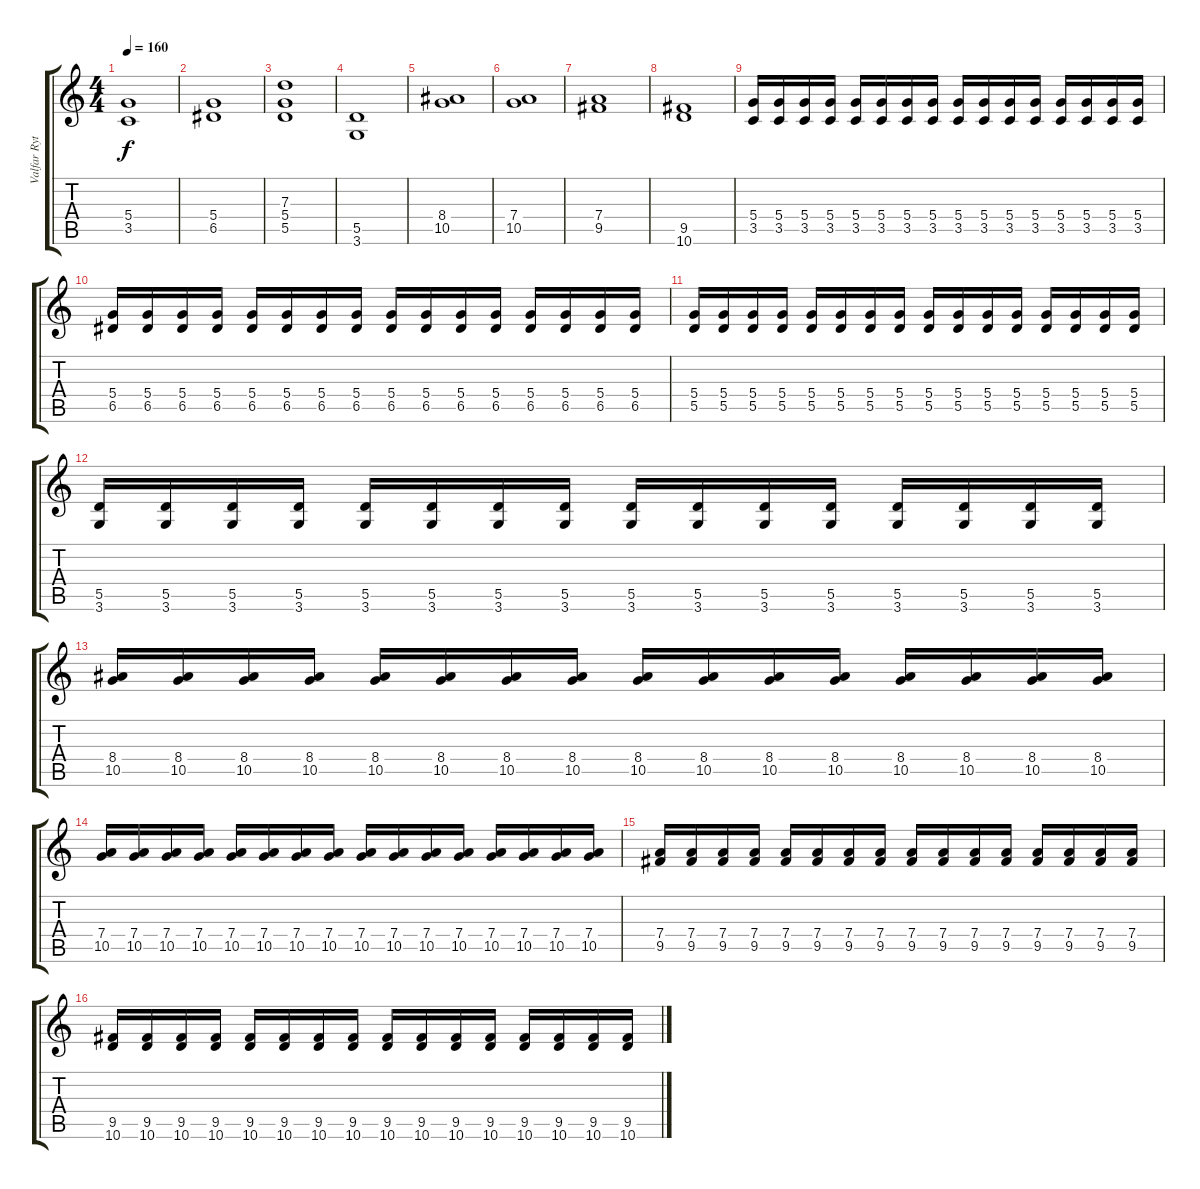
\track ("Valfar Rytme gitar" "Valfar Ryt") {instrument overdrivenguitar}
\staff {score tabs}
\tuning (E4 B3 G3 D3 A2 E2) {hide}
\ts (4 4)
\tempo 160
\clef g2
\ks c
(5.4 3.5).1{dy f} |
(5.4 6.5).1 |
(7.3 5.4 5.5).1 |
(5.5 3.6).1 |
(8.4 10.5).1 |
(7.4 10.5).1 |
(7.4 9.5).1 |
(9.5 10.6).1 |
(5.4 3.5).16 (5.4 3.5).16 (5.4 3.5).16 (5.4 3.5).16 (5.4 3.5).16 (5.4 3.5).16 (5.4 3.5).16 (5.4 3.5).16 (5.4 3.5).16 (5.4 3.5).16 (5.4 3.5).16 (5.4 3.5).16 (5.4 3.5).16 (5.4 3.5).16 (5.4 3.5).16 (5.4 3.5).16 |
(5.4 6.5).16 (5.4 6.5).16 (5.4 6.5).16 (5.4 6.5).16 (5.4 6.5).16 (5.4 6.5).16 (5.4 6.5).16 (5.4 6.5).16 (5.4 6.5).16 (5.4 6.5).16 (5.4 6.5).16 (5.4 6.5).16 (5.4 6.5).16 (5.4 6.5).16 (5.4 6.5).16 (5.4 6.5).16 |
(5.4 5.5).16 (5.4 5.5).16 (5.4 5.5).16 (5.4 5.5).16 (5.4 5.5).16 (5.4 5.5).16 (5.4 5.5).16 (5.4 5.5).16 (5.4 5.5).16 (5.4 5.5).16 (5.4 5.5).16 (5.4 5.5).16 (5.4 5.5).16 (5.4 5.5).16 (5.4 5.5).16 (5.4 5.5).16 |
(5.5 3.6).16 (5.5 3.6).16 (5.5 3.6).16 (5.5 3.6).16 (5.5 3.6).16 (5.5 3.6).16 (5.5 3.6).16 (5.5 3.6).16 (5.5 3.6).16 (5.5 3.6).16 (5.5 3.6).16 (5.5 3.6).16 (5.5 3.6).16 (5.5 3.6).16 (5.5 3.6).16 (5.5 3.6).16 |
(8.4 10.5).16 (8.4 10.5).16 (8.4 10.5).16 (8.4 10.5).16 (8.4 10.5).16 (8.4 10.5).16 (8.4 10.5).16 (8.4 10.5).16 (8.4 10.5).16 (8.4 10.5).16 (8.4 10.5).16 (8.4 10.5).16 (8.4 10.5).16 (8.4 10.5).16 (8.4 10.5).16 (8.4 10.5).16 |
(7.4 10.5).16 (7.4 10.5).16 (7.4 10.5).16 (7.4 10.5).16 (7.4 10.5).16 (7.4 10.5).16 (7.4 10.5).16 (7.4 10.5).16 (7.4 10.5).16 (7.4 10.5).16 (7.4 10.5).16 (7.4 10.5).16 (7.4 10.5).16 (7.4 10.5).16 (7.4 10.5).16 (7.4 10.5).16 |
(7.4 9.5).16 (7.4 9.5).16 (7.4 9.5).16 (7.4 9.5).16 (7.4 9.5).16 (7.4 9.5).16 (7.4 9.5).16 (7.4 9.5).16 (7.4 9.5).16 (7.4 9.5).16 (7.4 9.5).16 (7.4 9.5).16 (7.4 9.5).16 (7.4 9.5).16 (7.4 9.5).16 (7.4 9.5).16 |
(9.5 10.6).16 (9.5 10.6).16 (9.5 10.6).16 (9.5 10.6).16 (9.5 10.6).16 (9.5 10.6).16 (9.5 10.6).16 (9.5 10.6).16 (9.5 10.6).16 (9.5 10.6).16 (9.5 10.6).16 (9.5 10.6).16 (9.5 10.6).16 (9.5 10.6).16 (9.5 10.6).16 (9.5 10.6).16
